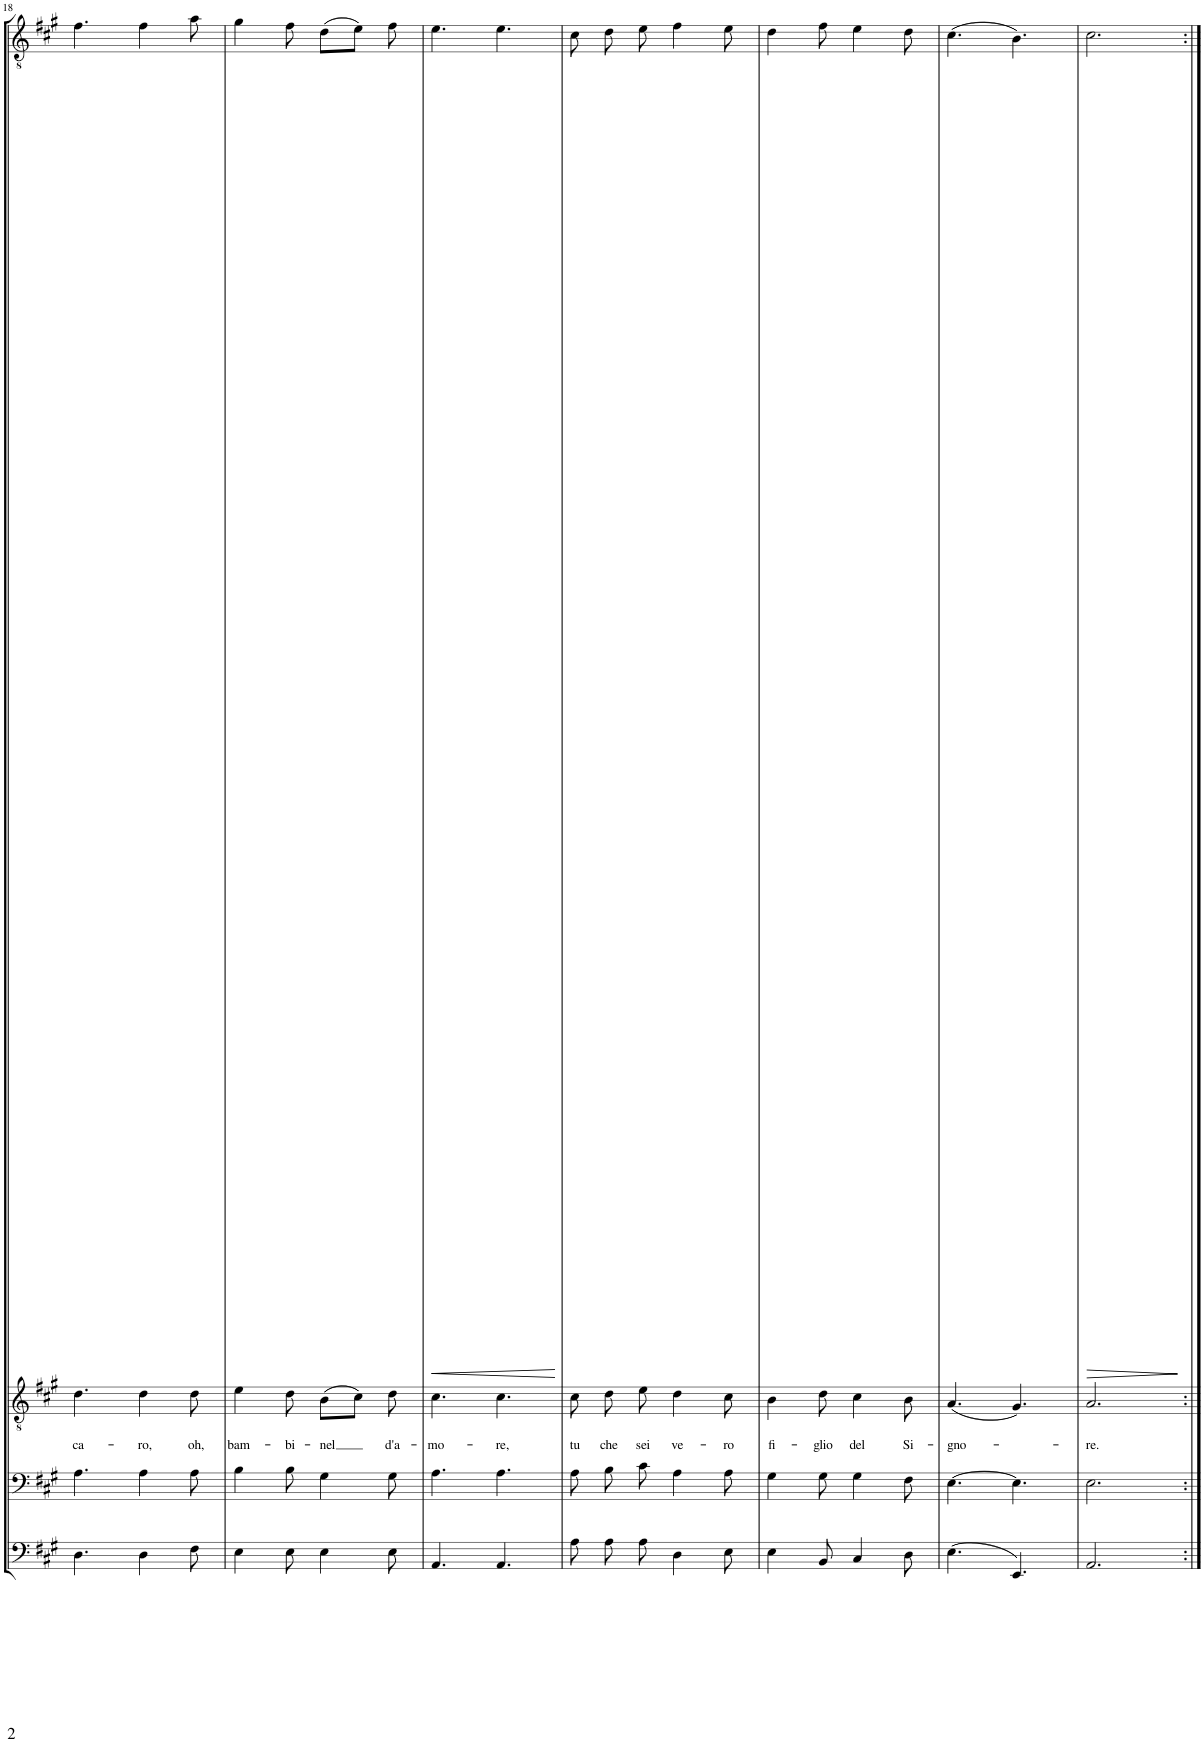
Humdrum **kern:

**kern	**kern	**kern	**text	**text	**kern	**dynam
*part4	*part3	*part2	*part2	*part2	*part1	*part1
*staff4	*staff3	*staff2	*staff2	*staff2	*staff1	*staff1
*I"Bass	*I"Baritone	*I"Tenor	*	*	*I"Tenor	*
!!LO:PB:g=z
*clefF4	*clefF4	*clefGv2	*	*	*clefGv2	*
*k[f#c#g#]	*k[f#c#g#]	*k[f#c#g#]	*	*	*k[f#c#g#]	*
*M6/8	*M6/8	*M6/8	*	*	*M6/8	*
=18	=18	=18	=18	=18	=18	=18
!	!	!	!	!LO:LY:b	!	!
4.D\	4.A\	4.d\	.	ca-	4.f#\	.
!	!	!	!	!LO:LY:b	!	!
4D\	4A\	4d\	.	-ro,	4f#\	.
!	!	!	!	!LO:LY:b	!	!
8F#\	8A\	8d\	.	oh,	8a\	.
=19	=19	=19	=19	=19	=19	=19
!	!	!	!	!LO:LY:b	!	!
4E\	4B\	4e\	.	bam-	4g#\	.
!	!	!	!	!LO:LY:b	!	!
8E\	8B\	8d\	.	-bi-	8f#\	.
!	!	!	!	!LO:LY:b	!	!
4E\	4G#\	(8B\L	.	-nel	(8d\L	.
.	.	8c#\J)	.	.	8e\J)	.
!	!	!	!	!LO:LY:b	!	!
8E\	8G#\	8d\	.	d'a-	8f#\	.
=20	=20	=20	=20	=20	=20	=20
!	!	!	!	!LO:LY:b	!	!LO:HP:b
4.AA/	4.A\	4.c#\	.	-mo-	4.e\	<
!	!	!	!	!LO:LY:b	!	!
4.AA/	4.A\	4.c#\	.	-re,	4.e\	.
.	.	.	.	.	.	[
=21	=21	=21	=21	=21	=21	=21
!	!	!	!	!LO:LY:b	!	!
8A\L	8A\L	8c#\	.	tu	8c#\	.
!	!	!	!	!LO:LY:b	!	!
8A\	8B\	8d\	.	che	8d\	.
!	!	!	!	!LO:LY:b	!	!
8A\J	8c#\J	8e\	.	sei	8e\	.
!	!	!	!	!LO:LY:b	!	!
4D\	4A\	4d\	.	ve-	4f#\	.
!	!	!	!	!LO:LY:b	!	!
8E\	8A\	8c#\	.	-ro	8e\	.
=22	=22	=22	=22	=22	=22	=22
!	!	!	!	!LO:LY:b	!	!
4E\	4G#\	4B\	.	fi-	4d\	.
!	!	!	!	!LO:LY:b	!	!
8BB/	8G#\	8d\	.	-glio	8f#\	.
!	!	!	!	!LO:LY:b	!	!
4C#/	4G#\	4c#\	.	del	4e\	.
!	!	!	!	!LO:LY:b	!	!
8D\	8F#\	8B\	.	Si-	8d\	.
=23	=23	=23	=23	=23	=23	=23
!	!	!	!	!LO:LY:b	!	!
(4.E\	[4.E\	(4.A/	.	-gno-	(4.c#\	.
4.EE/)	4.E\]	4.G#/)	.	.	4.B\)	.
=24	=24	=24	=24	=24	=24	=24
!	!	!	!	!LO:LY:b	!	!LO:HP:b
2.AA/	2.E\	2.A/	.	-re.	2.c#\	>
.	.	.	.	.	.	]
=:|!	=:|!	=:|!	=:|!	=:|!	=:|!	=:|!
*-	*-	*-	*-	*-	*-	*-
